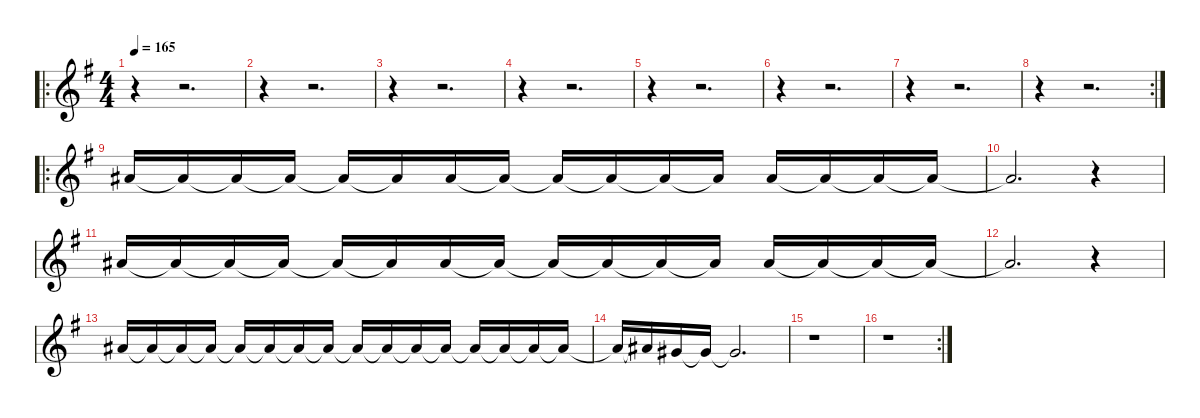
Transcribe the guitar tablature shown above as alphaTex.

\defaultSystemsLayout 4
\hideDynamics
\bracketExtendMode nobrackets
\singleTrackTrackNamePolicy hidden
\multiTrackTrackNamePolicy hidden
\firstSystemTrackNameMode fullname
\firstSystemTrackNameOrientation horizontal
\otherSystemsTrackNameOrientation horizontal
\track ("Devin Townsend (Vocals)" "eh.") {instrument englishhorn}
\staff {score}
\tuning (E4 B3 G3 D3 A2 E2)
\displaytranspose 7
\ro
\ts (4 4)
\tempo 165
\clef g2
\ks g
r.4{dy f instrument englishhorn beam Down} r.2{d beam Down} |
r.4{beam Down} r.2{d beam Down} |
r.4{beam Down} r.2{d beam Down} |
r.4{beam Down} r.2{d beam Down} |
r.4{beam Down} r.2{d beam Down} |
r.4{beam Down} r.2{d beam Down} |
r.4{beam Down} r.2{d beam Down} |
\rc 2
r.4{beam Down} r.2{d beam Down} |
\ro
4.2{acc #}.16{instrument englishhorn beam Up} 4.2{t acc #}.16{beam Up} 4.2{t acc #}.16{beam Up} 4.2{t acc #}.16{beam Up} 4.2{t acc #}.16{beam Up} 4.2{t acc #}.16{beam Up} 4.2{acc #}.16{beam Up} 4.2{t acc #}.16{beam Up} 4.2{t acc #}.16{beam Up} 4.2{t acc #}.16{beam Up} 4.2{t acc #}.16{beam Up} 4.2{t acc #}.16{beam Up} 4.2{acc #}.16{beam Up} 4.2{t acc #}.16{beam Up} 4.2{t acc #}.16{beam Up} 4.2{t acc #}.16{beam Up} |
4.2{t acc #}.2{d beam Up} r.4{beam Up} |
4.2{acc #}.16{beam Up} 4.2{t acc #}.16{beam Up} 4.2{t acc #}.16{beam Up} 4.2{t acc #}.16{beam Up} 4.2{t acc #}.16{beam Up} 4.2{t acc #}.16{beam Up} 4.2{acc #}.16{beam Up} 4.2{t acc #}.16{beam Up} 4.2{t acc #}.16{beam Up} 4.2{t acc #}.16{beam Up} 4.2{t acc #}.16{beam Up} 4.2{t acc #}.16{beam Up} 4.2{acc #}.16{beam Up} 4.2{t acc #}.16{beam Up} 4.2{t acc #}.16{beam Up} 4.2{t acc #}.16{beam Up} |
4.2{t acc #}.2{d beam Up} r.4{beam Up} |
4.2{acc #}.16{beam Up} 4.2{t acc #}.16{beam Up} 4.2{t acc #}.16{beam Up} 4.2{t acc #}.16{beam Up} 4.2{t acc #}.16{beam Up} 4.2{t acc #}.16{beam Up} 4.2{t acc #}.16{beam Up} 4.2{t acc #}.16{beam Up} 4.2{t acc #}.16{beam Up} 4.2{t acc #}.16{beam Up} 4.2{t acc #}.16{beam Up} 4.2{t acc #}.16{beam Up} 4.2{t acc #}.16{beam Up} 4.2{t acc #}.16{beam Up} 4.2{t acc #}.16{beam Up} 4.2{t acc #}.16{beam Up} |
4.2{t acc #}.16{beam Up} 4.2{t acc #}.16{beam Up} 2.2{acc #}.16{beam Up} 2.2{t acc #}.16{beam Up} 2.2{t acc #}.2{d beam Up} |
r.1{beam Down} |
\rc 2
r.1{beam Down}
